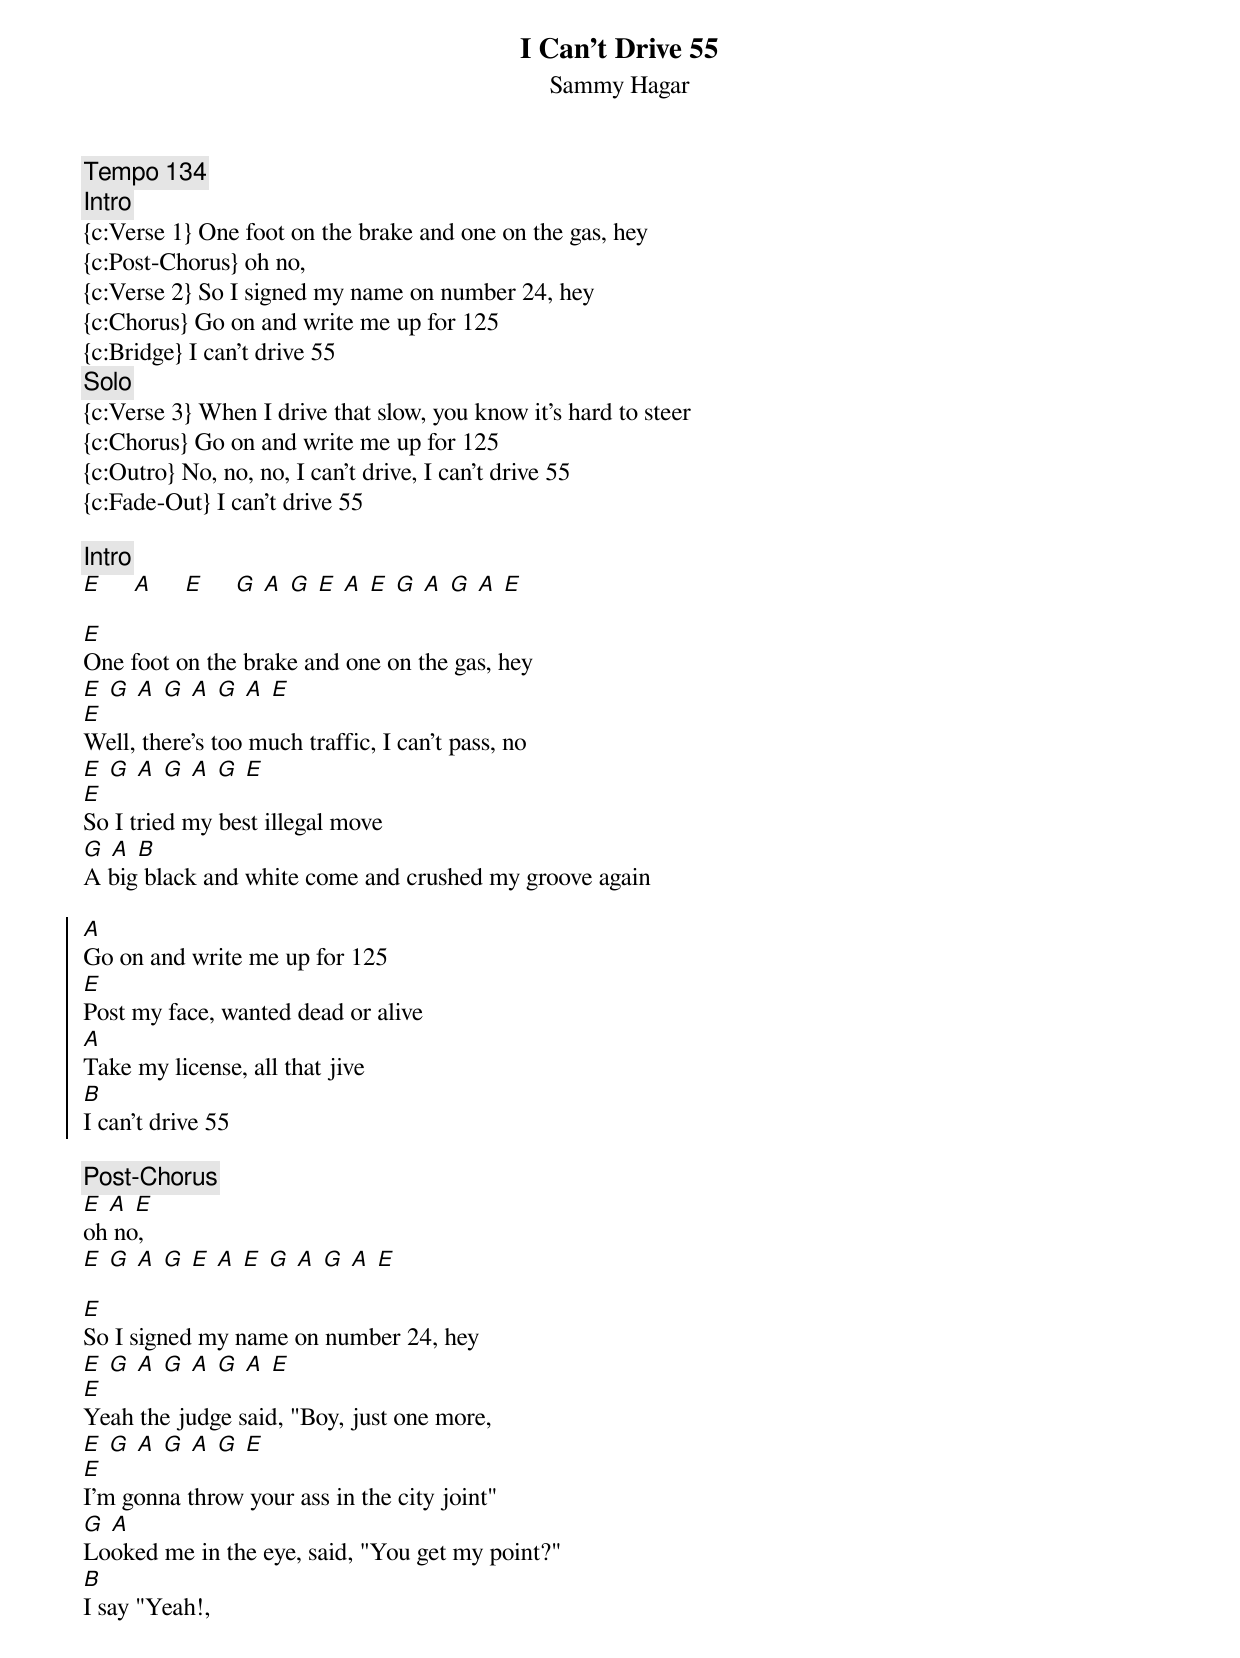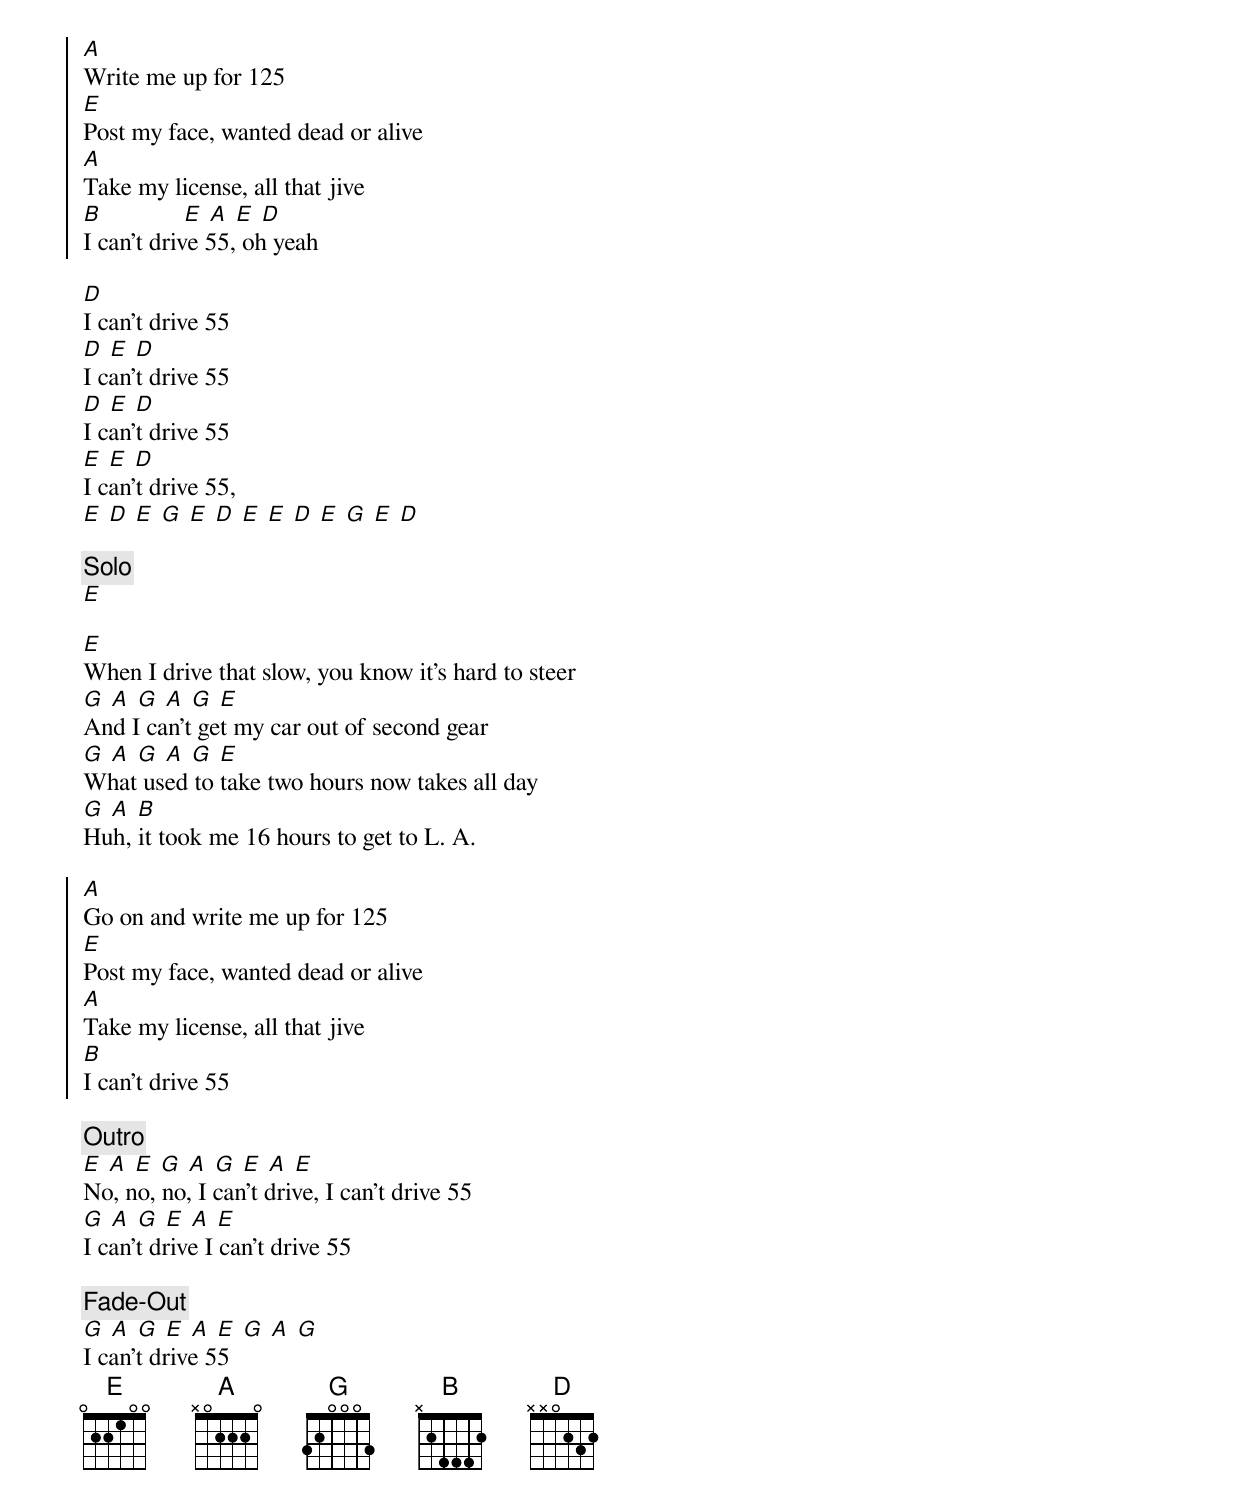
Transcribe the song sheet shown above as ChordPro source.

{t: I Can't Drive 55}
{st: Sammy Hagar}
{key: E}
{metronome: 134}
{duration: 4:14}
{c:Tempo 134}
{c:Intro}
{c:Verse 1} One foot on the brake and one on the gas, hey
{c:Post-Chorus} oh no,
{c:Verse 2} So I signed my name on number 24, hey
{c:Chorus} Go on and write me up for 125
{c:Bridge} I can't drive 55
{c:Solo}
{c:Verse 3} When I drive that slow, you know it's hard to steer
{c:Chorus} Go on and write me up for 125
{c:Outro} No, no, no, I can't drive, I can't drive 55
{c:Fade-Out} I can't drive 55

{c:Intro}
[E]     [A]     [E]     [G] [A] [G] [E] [A] [E] [G] [A] [G] [A] [E]

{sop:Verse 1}
[E]
One foot on the brake and one on the gas, hey
[E] [G] [A] [G] [A] [G] [A] [E]
[E]
Well, there's too much traffic, I can't pass, no
[E] [G] [A] [G] [A] [G] [E]
[E]
So I tried my best illegal move
[G] [A] [B]
A big black and white come and crushed my groove again
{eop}

{soc}
[A]
Go on and write me up for 125
[E]
Post my face, wanted dead or alive
[A]
Take my license, all that jive
[B]
I can't drive 55
{eoc}

{c:Post-Chorus}
[E] [A] [E]
oh no,
[E] [G] [A] [G] [E] [A] [E] [G] [A] [G] [A] [E]

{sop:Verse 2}
[E]
So I signed my name on number 24, hey
[E] [G] [A] [G] [A] [G] [A] [E]
[E]
Yeah the judge said, "Boy, just one more,
[E] [G] [A] [G] [A] [G] [E]
[E]
I'm gonna throw your ass in the city joint"
[G] [A]
Looked me in the eye, said, "You get my point?"
[B]
I say "Yeah!,
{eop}

{soc}
[A]
Write me up for 125
[E]
Post my face, wanted dead or alive
[A]
Take my license, all that jive
[B]             [E] [A] [E] [D]
I can't drive 55, oh yeah
{eoc}

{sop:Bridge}
[D]
I can't drive 55
[D] [E] [D]
I can't drive 55
[D] [E] [D]
I can't drive 55
[E] [E] [D]
I can't drive 55,
[E] [D] [E] [G] [E] [D] [E] [E] [D] [E] [G] [E] [D]
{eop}

{c:Solo}
[E]

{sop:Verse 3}
[E]
When I drive that slow, you know it's hard to steer
[G] [A] [G] [A] [G] [E]
And I can't get my car out of second gear
[G] [A] [G] [A] [G] [E]
What used to take two hours now takes all day
[G] [A] [B]
Huh, it took me 16 hours to get to L. A.
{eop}

{soc}
[A]
Go on and write me up for 125
[E]
Post my face, wanted dead or alive
[A]
Take my license, all that jive
[B]
I can't drive 55
{eoc}

{c:Outro}
[E] [A] [E] [G] [A] [G] [E] [A] [E]
No, no, no, I can't drive, I can't drive 55
[G] [A] [G] [E] [A] [E]
I can't drive I can't drive 55
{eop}

{c:Fade-Out}
[G] [A] [G] [E] [A] [E] [G] [A] [G]
I can't drive 55
